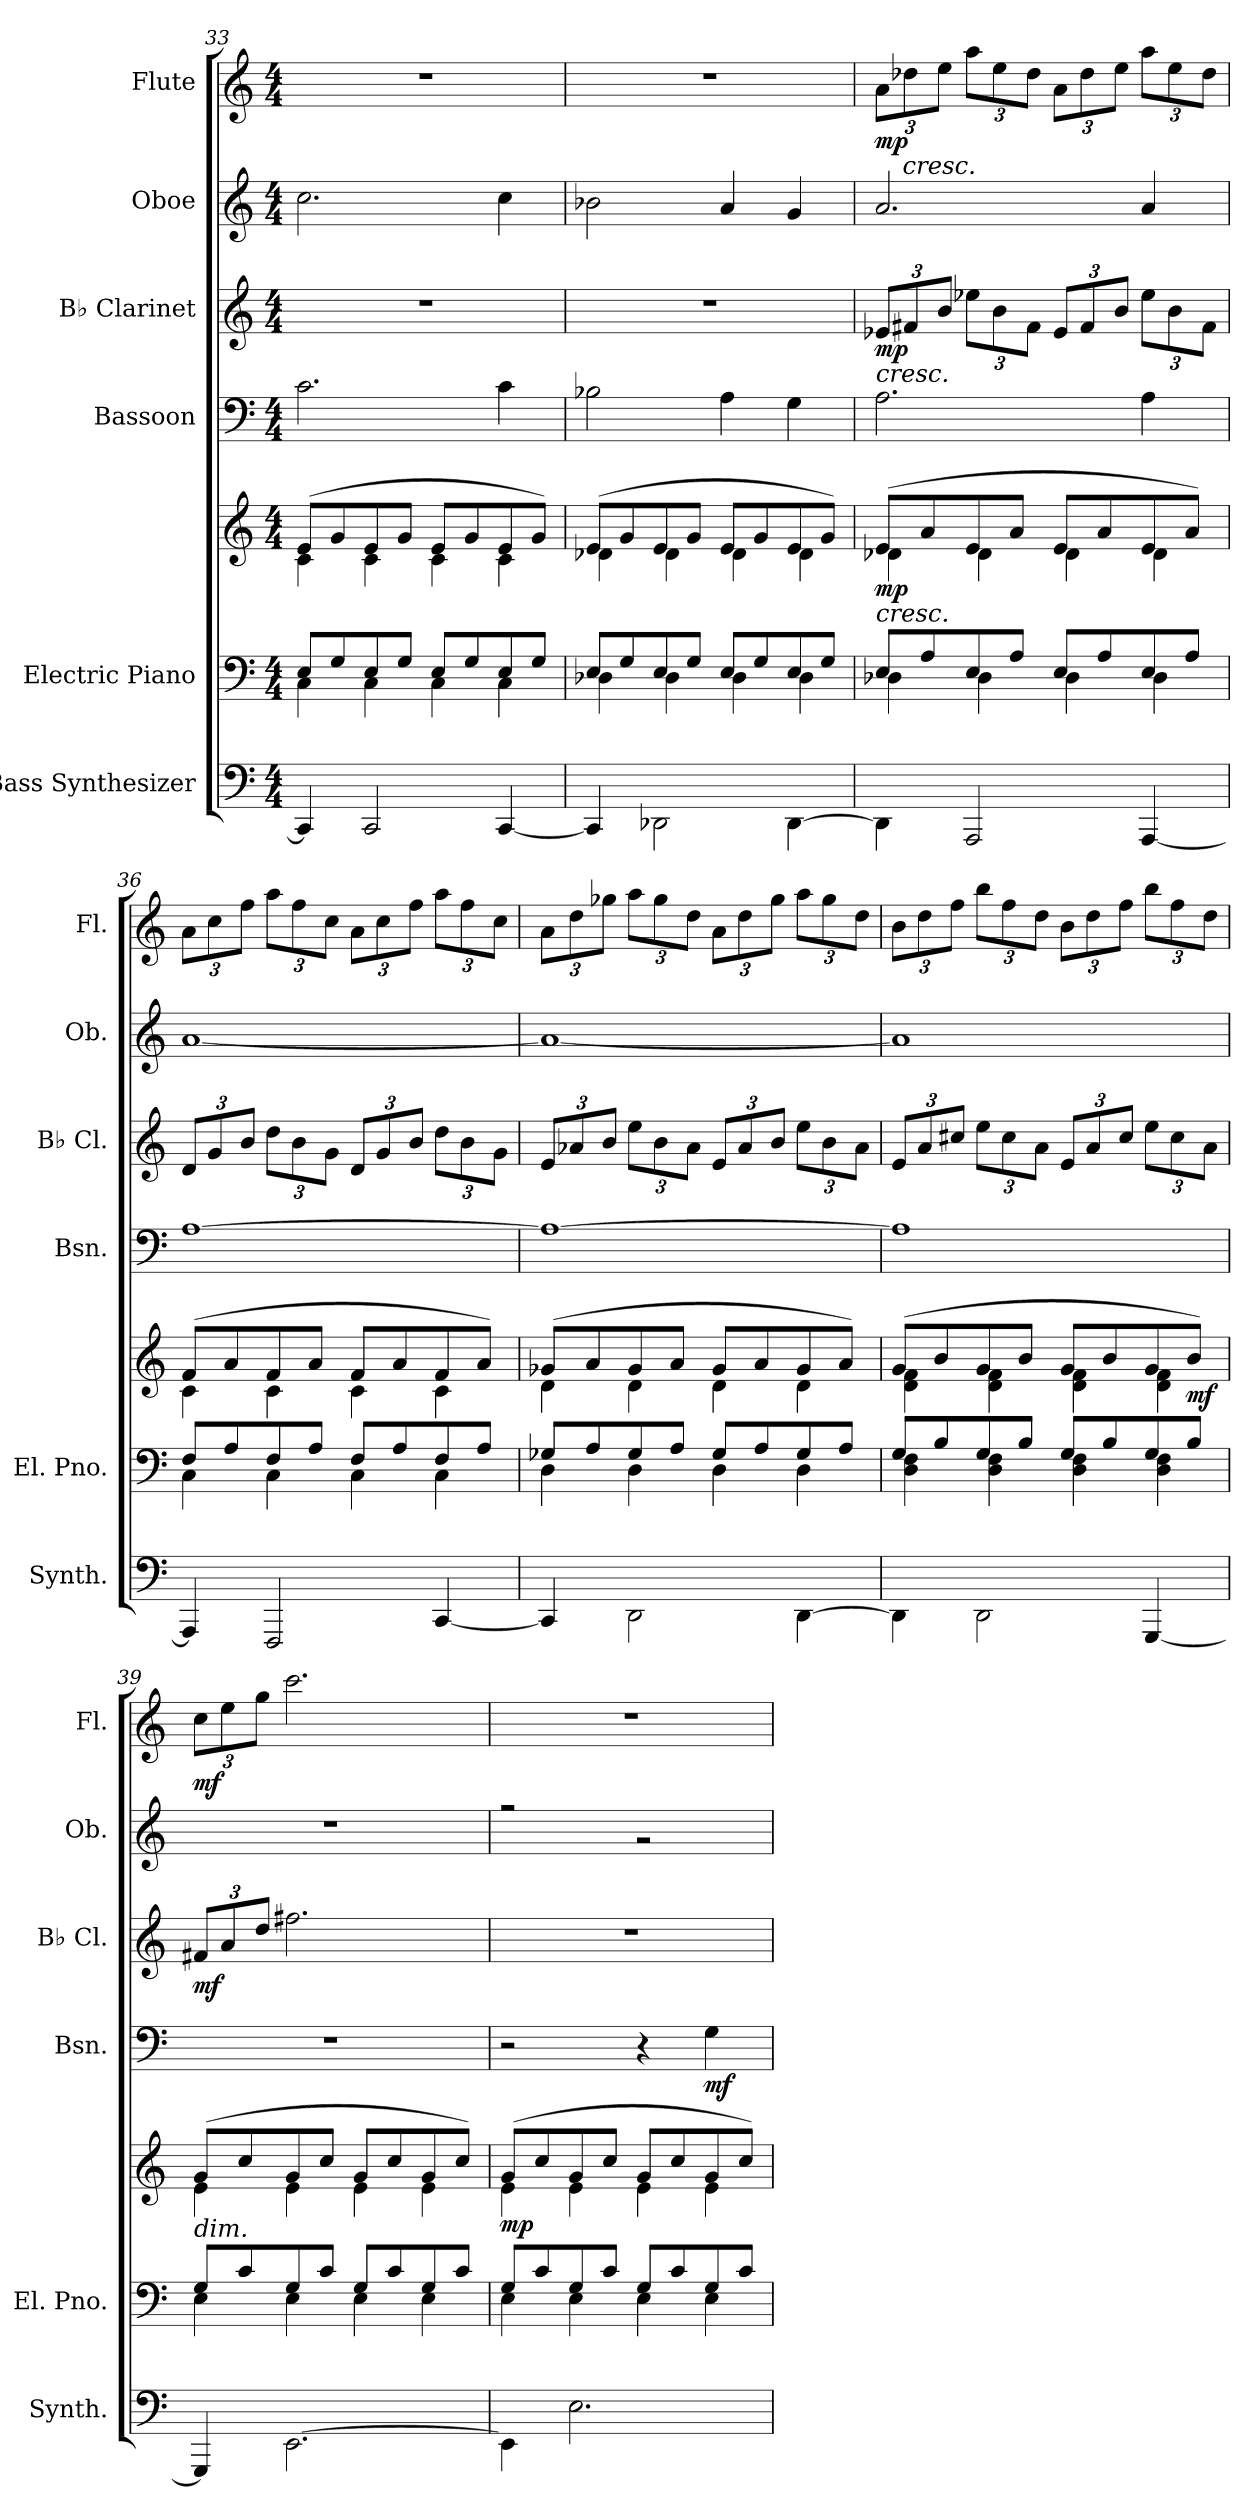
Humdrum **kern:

**kern	**kern	**kern	**dynam	**kern	**dynam	**kern	**dynam	**kern	**kern	**dynam
*part6	*part5	*part5	*part5	*part4	*part4	*part3	*part3	*part2	*part1	*part1
*staff7	*staff6	*staff5	*staff5/6	*staff4	*staff4	*staff3	*staff3	*staff2	*staff1	*staff1
*I"Bass Synthesizer	*I"Electric Piano	*	*	*I"Bassoon	*	*I"B♭ Clarinet	*	*I"Oboe	*I"Flute	*
*I'Synth.	*I'El. Pno.	*	*	*I'Bsn.	*	*I'B♭ Cl.	*	*I'Ob.	*I'Fl.	*
*clefF4	*clefF4	*clefG2	*	*clefF4	*	*clefG2	*	*clefG2	*clefG2	*
*	*	*	*	*	*	*ITrd1c2	*	*	*	*
*k[]	*k[]	*k[]	*	*k[]	*	*k[b-e-]	*	*k[]	*k[]	*
*M4/4	*M4/4	*M4/4	*	*M4/4	*	*M4/4	*	*M4/4	*M4/4	*
=33	=33	=33	=33	=33	=33	=33	=33	=33	=33	=33
*	*^	*^	*	*	*	*	*	*	*	*
4CC/]	8E/L	4C\	(>8e/L	4c\	.	2.c\	.	1r	.	2.cc\	1r	.
.	8G/	.	8g/	.	.	.	.	.	.	.	.	.
2CC/	8E/	4C\	8e/	4c\	.	.	.	.	.	.	.	.
.	8G/J	.	8g/J	.	.	.	.	.	.	.	.	.
.	8E/L	4C\	8e/L	4c\	.	.	.	.	.	.	.	.
.	8G/	.	8g/	.	.	.	.	.	.	.	.	.
[4CC/	8E/	4C\	8e/	4c\	.	4c\	.	.	.	4cc\	.	.
.	8G/J	.	8g/J)	.	.	.	.	.	.	.	.	.
=34	=34	=34	=34	=34	=34	=34	=34	=34	=34	=34	=34	=34
4CC/]	8E/L	4D-X\	(>8e/L	4d-X\	.	2B-X\	.	1r	.	2b-X\	1r	.
.	8G/	.	8g/	.	.	.	.	.	.	.	.	.
2DD-X\	8E/	4D-\	8e/	4d-\	.	.	.	.	.	.	.	.
.	8G/J	.	8g/J	.	.	.	.	.	.	.	.	.
.	8E/L	4D-\	8e/L	4d-\	.	4A\	.	.	.	4a/	.	.
.	8G/	.	8g/	.	.	.	.	.	.	.	.	.
[4DD-\	8E/	4D-\	8e/	4d-\	.	4G\	.	.	.	4g/	.	.
.	8G/J	.	8g/J)	.	.	.	.	.	.	.	.	.
!!LO:PB:g=z
=35	=35	=35	=35	=35	=35	=35	=35	=35	=35	=35	=35	=35
*	*	*	*	*	*	*	*	*Xbrackettup	*	*	*Xbrackettup	*
!	!	!	!	!	!	!	!	!LO:TX:b:i:t=cresc.	!	!	!	!
!	!	!	!LO:TX:b:i:t=cresc.	!	!	!	!	!	!	!	!	!
!	!	!	!	!	!LO:DY:b	!	!	!	!LO:DY:b	!	!	!LO:DY:b
4DD-\]	8E/L	4D-X\	(>8e/L	4d-X\	mp	2.A\	.	12d-X/L	mp	2.a/	12a\L	mp
!	!	!	!	!	!	!	!	!	!	!	!LO:TX:b:i:t=cresc.	!
.	.	.	.	.	.	.	.	12en/	.	.	12dd-X\	.
.	8A/	.	8a/	.	.	.	.	.	.	.	.	.
.	.	.	.	.	.	.	.	12a/J	.	.	12ee\J	.
2AAA/	8E/	4D-\	8e/	4d-\	.	.	.	12dd-X\L	.	.	12aa\L	.
.	.	.	.	.	.	.	.	12a\	.	.	12ee\	.
.	8A/J	.	8a/J	.	.	.	.	.	.	.	.	.
.	.	.	.	.	.	.	.	12e\J	.	.	12dd-\J	.
.	8E/L	4D-\	8e/L	4d-\	.	.	.	12d-/L	.	.	12a\L	.
.	.	.	.	.	.	.	.	12e/	.	.	12dd-\	.
.	8A/	.	8a/	.	.	.	.	.	.	.	.	.
.	.	.	.	.	.	.	.	12a/J	.	.	12ee\J	.
[4AAA/	8E/	4D-\	8e/	4d-\	.	4A\	.	12dd-\L	.	4a/	12aa\L	.
.	.	.	.	.	.	.	.	12a\	.	.	12ee\	.
.	8A/J	.	8a/J)	.	.	.	.	.	.	.	.	.
.	.	.	.	.	.	.	.	12e\J	.	.	12dd-\J	.
=36	=36	=36	=36	=36	=36	=36	=36	=36	=36	=36	=36	=36
4AAA/]	8F/L	4C\	(>8f/L	4c\	.	[1A	.	12c/L	.	[1a	12a\L	.
.	.	.	.	.	.	.	.	12f/	.	.	12cc\	.
.	8A/	.	8a/	.	.	.	.	.	.	.	.	.
.	.	.	.	.	.	.	.	12a/J	.	.	12ff\J	.
2FFF/	8F/	4C\	8f/	4c\	.	.	.	12cc\L	.	.	12aa\L	.
.	.	.	.	.	.	.	.	12a\	.	.	12ff\	.
.	8A/J	.	8a/J	.	.	.	.	.	.	.	.	.
.	.	.	.	.	.	.	.	12f\J	.	.	12cc\J	.
.	8F/L	4C\	8f/L	4c\	.	.	.	12c/L	.	.	12a\L	.
.	.	.	.	.	.	.	.	12f/	.	.	12cc\	.
.	8A/	.	8a/	.	.	.	.	.	.	.	.	.
.	.	.	.	.	.	.	.	12a/J	.	.	12ff\J	.
[4CC/	8F/	4C\	8f/	4c\	.	.	.	12cc\L	.	.	12aa\L	.
.	.	.	.	.	.	.	.	12a\	.	.	12ff\	.
.	8A/J	.	8a/J)	.	.	.	.	.	.	.	.	.
.	.	.	.	.	.	.	.	12f\J	.	.	12cc\J	.
!!LO:PB:g=z
=37	=37	=37	=37	=37	=37	=37	=37	=37	=37	=37	=37	=37
4CC/]	8G-X/L	4D\	(>8g-X/L	4d\	.	1A_	.	12d/L	.	1a_	12a\L	.
.	.	.	.	.	.	.	.	12g-X/	.	.	12dd\	.
.	8A/	.	8a/	.	.	.	.	.	.	.	.	.
.	.	.	.	.	.	.	.	12a/J	.	.	12gg-X\J	.
2DD\	8G-/	4D\	8g-/	4d\	.	.	.	12dd\L	.	.	12aa\L	.
.	.	.	.	.	.	.	.	12a\	.	.	12gg-\	.
.	8A/J	.	8a/J	.	.	.	.	.	.	.	.	.
.	.	.	.	.	.	.	.	12g-\J	.	.	12dd\J	.
.	8G-/L	4D\	8g-/L	4d\	.	.	.	12d/L	.	.	12a\L	.
.	.	.	.	.	.	.	.	12g-/	.	.	12dd\	.
.	8A/	.	8a/	.	.	.	.	.	.	.	.	.
.	.	.	.	.	.	.	.	12a/J	.	.	12gg-\J	.
[4DD\	8G-/	4D\	8g-/	4d\	.	.	.	12dd\L	.	.	12aa\L	.
.	.	.	.	.	.	.	.	12a\	.	.	12gg-\	.
.	8A/J	.	8a/J)	.	.	.	.	.	.	.	.	.
.	.	.	.	.	.	.	.	12g-\J	.	.	12dd\J	.
=38	=38	=38	=38	=38	=38	=38	=38	=38	=38	=38	=38	=38
4DD\]	8G/L	4D\ 4F\	(>8g/L	4d\ 4f\	.	1A]	.	12d/L	.	1a]	12b\L	.
.	.	.	.	.	.	.	.	12g/	.	.	12dd\	.
.	8B/	.	8b/	.	.	.	.	.	.	.	.	.
.	.	.	.	.	.	.	.	12bn/J	.	.	12ff\J	.
2DD\	8G/	4D\ 4F\	8g/	4d\ 4f\	.	.	.	12dd\L	.	.	12bb\L	.
.	.	.	.	.	.	.	.	12b\	.	.	12ff\	.
.	8B/J	.	8b/J	.	.	.	.	.	.	.	.	.
.	.	.	.	.	.	.	.	12g\J	.	.	12dd\J	.
.	8G/L	4D\ 4F\	8g/L	4d\ 4f\	.	.	.	12d/L	.	.	12b\L	.
.	.	.	.	.	.	.	.	12g/	.	.	12dd\	.
.	8B/	.	8b/	.	.	.	.	.	.	.	.	.
.	.	.	.	.	.	.	.	12b/J	.	.	12ff\J	.
[4GGG/	8G/	4D\ 4F\	8g/	4d\ 4f\	.	.	.	12dd\L	.	.	12bb\L	.
.	.	.	.	.	.	.	.	12b\	.	.	12ff\	.
!	!	!	!	!	!LO:DY:b	!	!	!	!	!	!	!
.	8B/J	.	8b/J)	.	mf	.	.	.	.	.	.	.
.	.	.	.	.	.	.	.	12g\J	.	.	12dd\J	.
!!LO:PB:g=z
=39	=39	=39	=39	=39	=39	=39	=39	=39	=39	=39	=39	=39
!	!	!	!LO:TX:b:i:t=dim.	!	!	!	!	!	!	!	!	!
!	!	!	!	!	!	!	!	!	!LO:DY:b	!	!	!LO:DY:b
4GGG/]	8G/L	4E\	(>8g/L	4e\	.	1r	.	12en/L	mf	1r	12cc\L	mf
.	.	.	.	.	.	.	.	12g/	.	.	12ee\	.
.	8c/	.	8cc/	.	.	.	.	.	.	.	.	.
.	.	.	.	.	.	.	.	12cc/J	.	.	12gg\J	.
[2.EE\	8G/	4E\	8g/	4e\	.	.	.	2.een\	.	.	2.ccc\	.
.	8c/J	.	8cc/J	.	.	.	.	.	.	.	.	.
.	8G/L	4E\	8g/L	4e\	.	.	.	.	.	.	.	.
.	8c/	.	8cc/	.	.	.	.	.	.	.	.	.
.	8G/	4E\	8g/	4e\	.	.	.	.	.	.	.	.
.	8c/J	.	8cc/J)	.	.	.	.	.	.	.	.	.
=40	=40	=40	=40	=40	=40	=40	=40	=40	=40	=40	=40	=40
!	!	!	!	!	!LO:DY:b	!	!	!	!	!	!	!
4EE\]	8G/L	4E\	(>8g/L	4e\	mp	2r	.	1r	.	2rff	1r	.
.	8c/	.	8cc/	.	.	.	.	.	.	.	.	.
2.E\	8G/	4E\	8g/	4e\	.	.	.	.	.	.	.	.
.	8c/J	.	8cc/J	.	.	.	.	.	.	.	.	.
.	8G/L	4E\	8g/L	4e\	.	4r	.	.	.	2rg	.	.
.	8c/	.	8cc/	.	.	.	.	.	.	.	.	.
!	!	!	!	!	!	!	!LO:DY:b	!	!	!	!	!
.	8G/	4E\	8g/	4e\	.	4G\	mf	.	.	.	.	.
.	8c/J	.	8cc/J)	.	.	.	.	.	.	.	.	.
*	*v	*v	*	*	*	*	*	*	*	*	*	*
*	*	*v	*v	*	*	*	*	*	*	*	*
=	=	=	=	=	=	=	=	=	=	=
*-	*-	*-	*-	*-	*-	*-	*-	*-	*-	*-
